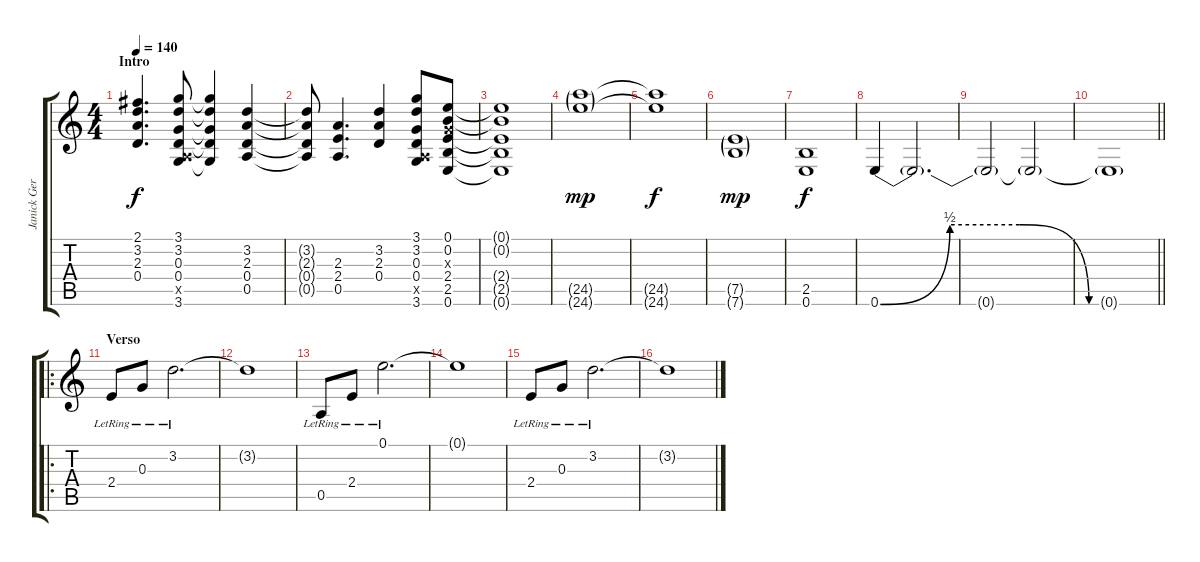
\track ("Janick Gers" "Janick Ger") {instrument overdrivenguitar}
\staff {score tabs}
\tuning (E4 B3 G3 D3 A2 E2) {hide}
\ts (4 4)
\section ("" "Intro")
\tempo 140
\clef g2
\ks c
(2.1 3.2 2.3 0.4).4{d dy f instrument overdrivenguitar} (3.1 3.2 0.3 0.4 0.5{x} 3.6).8 (3.1{t} 3.2{t} 0.3{t} 0.4{t} 3.6{t}).4 (3.2 2.3 0.4 0.5).4 |
(3.2{t} 2.3{t} 0.4{t} 0.5{t}).8 (2.3 2.4 0.5).4{d} (3.2 2.3 0.4).4 (3.1 3.2 0.3 0.4 0.5{x} 3.6).8 (0.1 0.2 0.3{x} 2.4 2.5 0.6).8 |
(0.1{t} 0.2{t} 2.4{t} 2.5{t} 0.6{t}).1 |
(24.5{g} 24.6{g}).1{dy mp} |
(24.5{t} 24.6{t}).1{dy f} |
(7.5{g} 7.6{g}).1{dy mp} |
(2.5 0.6).1{dy f} |
0.6{be (custom 0 0 15 2 30 2 45 0 60 0)}.4 0.6{t}.2{d} |
0.6{t}.2 0.6{t}.2 |
\barLineRight lightlight
0.6{t}.1 |
\ro
\section ("" "Verso")
2.4{lr}.8{instrument overdrivenguitar} 0.3{lr}.8 3.2{lr}.2{d} |
3.2{t}.1 |
0.5{lr}.8 2.4{lr}.8 0.1{lr}.2{d} |
0.1{t}.1 |
2.4{lr}.8 0.3{lr}.8 3.2{lr}.2{d} |
3.2{t}.1
